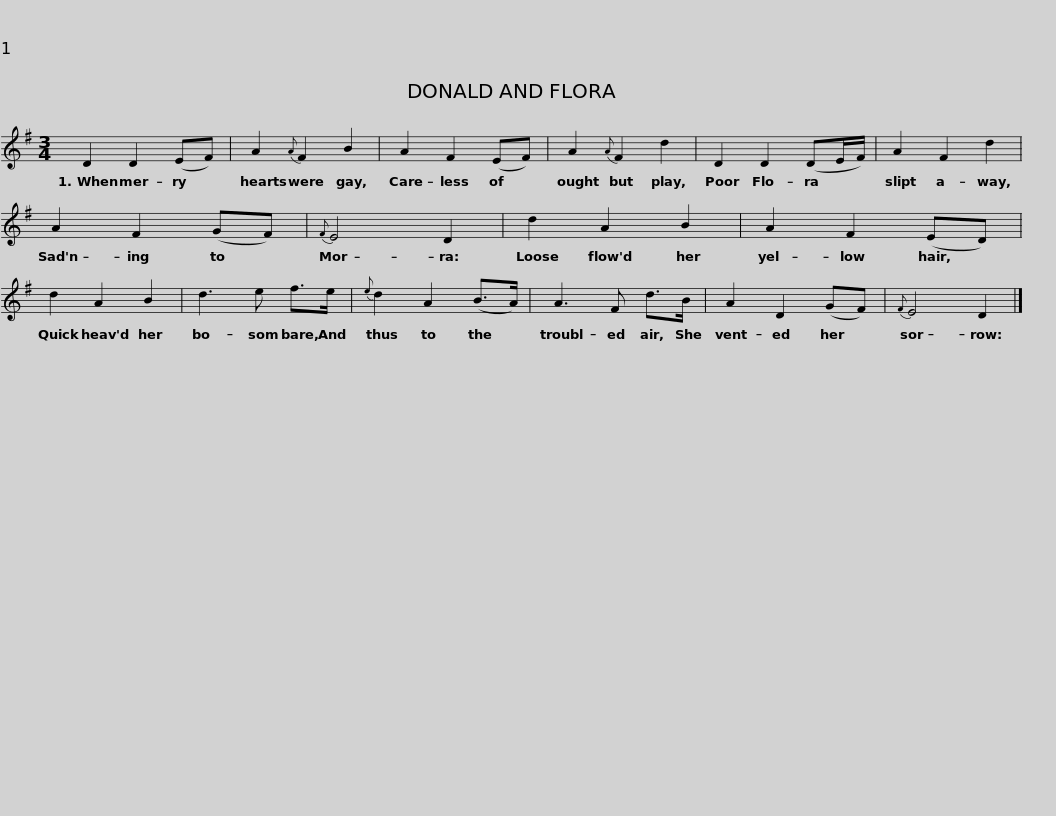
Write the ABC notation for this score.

X:1
L:1/8
M:3/4
I:linebreak $
K:G
V:1 treble
V:1
 D2 D2 (EF) | A2{A} F2 B2 | A2 F2 (EF) | A2{A} F2 d2 | D2 D2 (DE/F/) | %5
 A2 F2 d2 |$ A2 F2 (GF) |{F} E4 D2 | d2 A2 B2 | A2 F2 (ED) | %10
 d2 A2 B2 | d3 e f>e |${e} d2 A2 (B>A) | A3 F d>B | A2 D2 (GF) | %15
{F} E4 D2 |] %16
